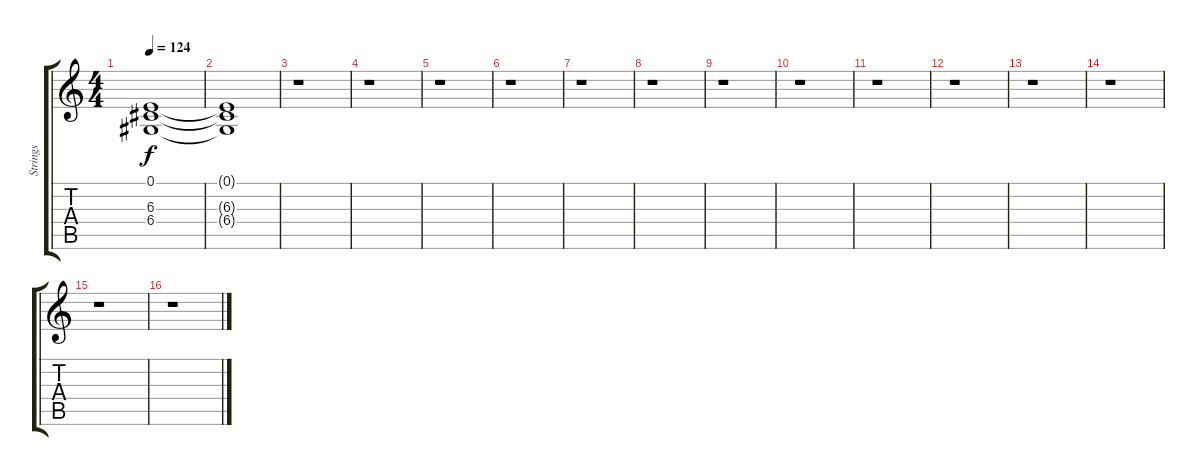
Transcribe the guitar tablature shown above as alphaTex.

\track ("Strings" "Strings") {instrument synthstrings1}
\staff {score tabs}
\tuning (E4 B3 G3 D3 A2 E2) {hide}
\ts (4 4)
\tempo 124
\clef g2
\ks c
(0.1{t} 6.3{t} 6.4{t}).1{dy f} |
(0.1{t} 6.3{t} 6.4{t}).1 |
r.1 |
r.1 |
r.1 |
r.1 |
r.1 |
r.1 |
r.1 |
r.1 |
r.1 |
r.1 |
r.1 |
r.1 |
r.1 |
r.1
